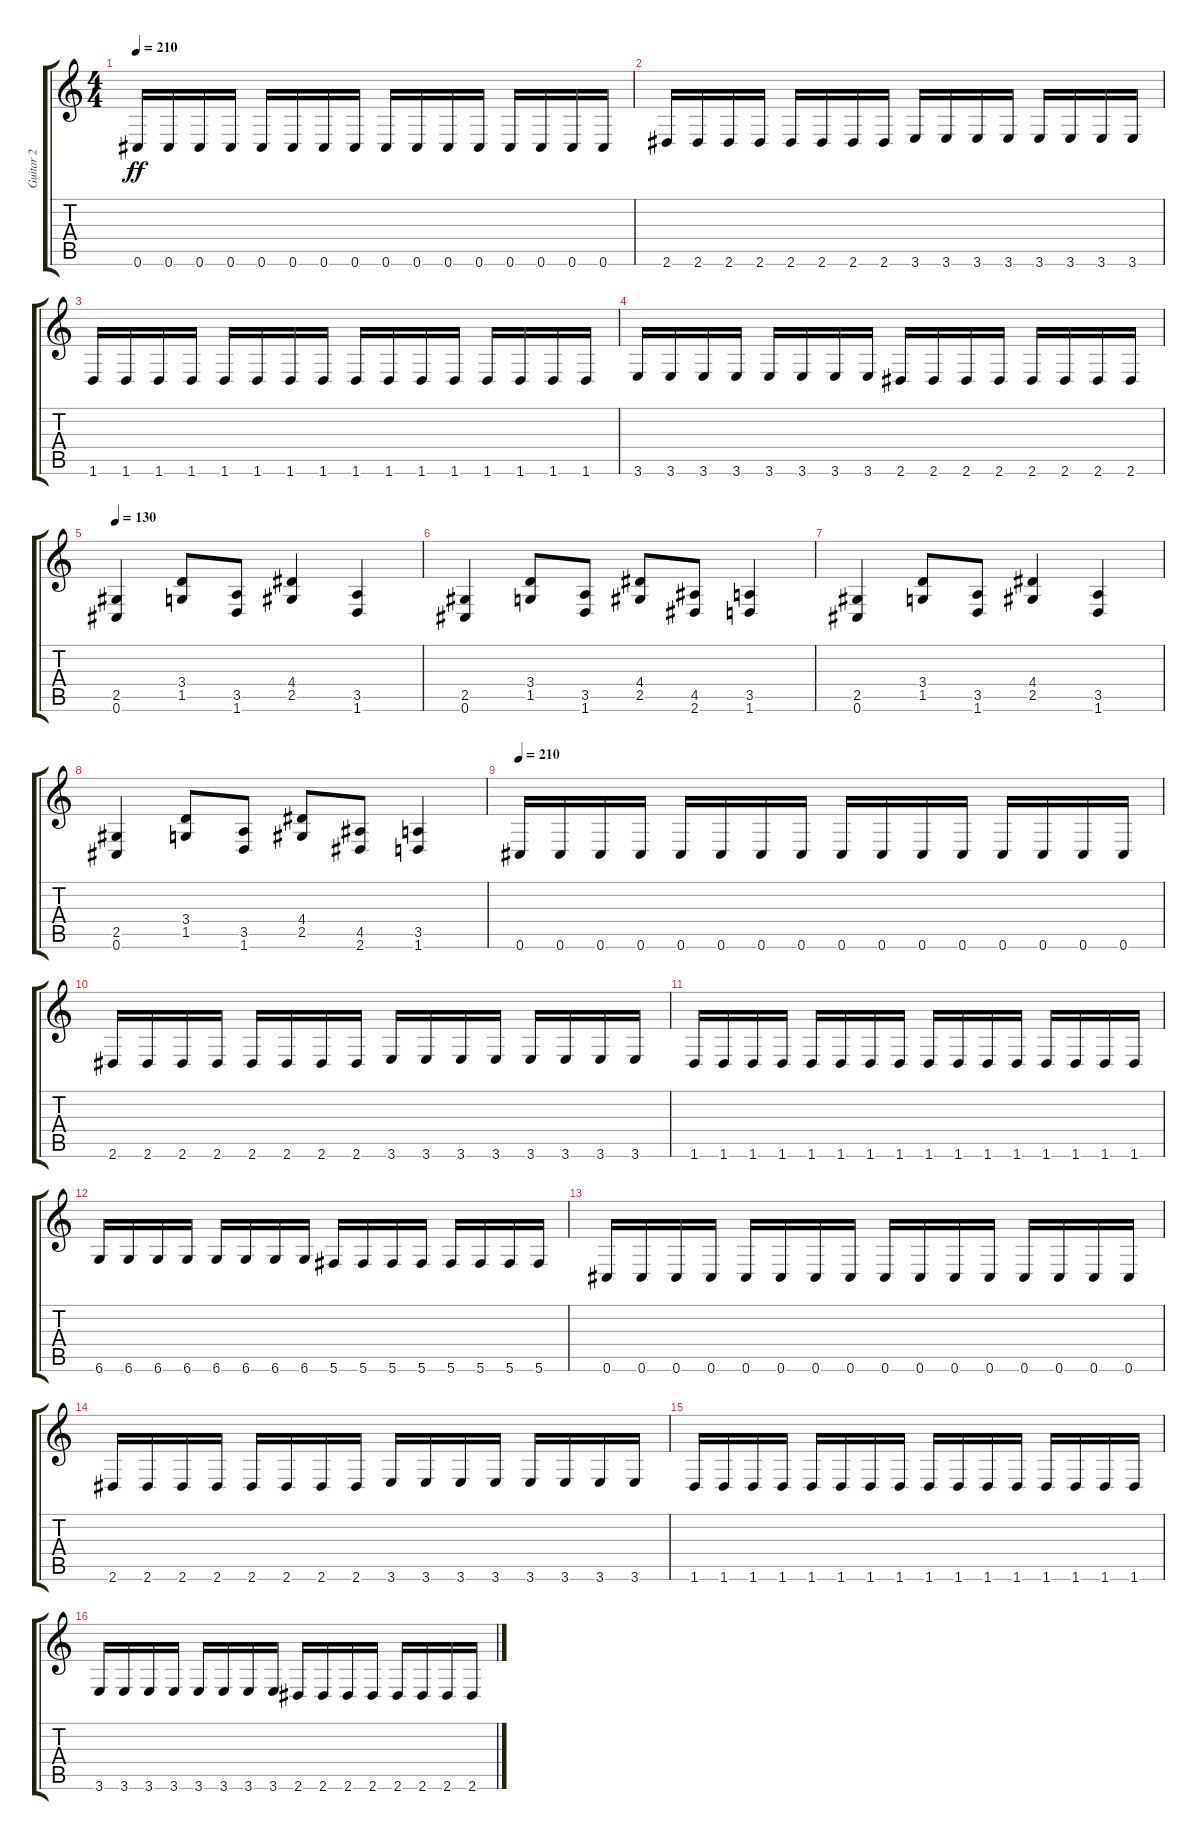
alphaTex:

\track ("Guitar 2" "Guitar 2") {instrument distortionguitar}
\staff {score tabs}
\tuning (Db4 Ab3 E3 B2 Gb2 Db2) {hide}
\ts (4 4)
\tempo 210
\clef g2
\ks c
0.6.16{dy ff} 0.6.16 0.6.16 0.6.16 0.6.16 0.6.16 0.6.16 0.6.16 0.6.16 0.6.16 0.6.16 0.6.16 0.6.16 0.6.16 0.6.16 0.6.16 |
2.6.16 2.6.16 2.6.16 2.6.16 2.6.16 2.6.16 2.6.16 2.6.16 3.6.16 3.6.16 3.6.16 3.6.16 3.6.16 3.6.16 3.6.16 3.6.16 |
1.6.16 1.6.16 1.6.16 1.6.16 1.6.16 1.6.16 1.6.16 1.6.16 1.6.16 1.6.16 1.6.16 1.6.16 1.6.16 1.6.16 1.6.16 1.6.16 |
3.6.16 3.6.16 3.6.16 3.6.16 3.6.16 3.6.16 3.6.16 3.6.16 2.6.16 2.6.16 2.6.16 2.6.16 2.6.16 2.6.16 2.6.16 2.6.16 |
\tempo 130
(2.5 0.6).4 (3.4 1.5).8 (3.5 1.6).8 (4.4 2.5).4 (3.5 1.6).4 |
(2.5 0.6).4 (3.4 1.5).8 (3.5 1.6).8 (4.4 2.5).8 (4.5 2.6).8 (3.5 1.6).4 |
(2.5 0.6).4 (3.4 1.5).8 (3.5 1.6).8 (4.4 2.5).4 (3.5 1.6).4 |
(2.5 0.6).4 (3.4 1.5).8 (3.5 1.6).8 (4.4 2.5).8 (4.5 2.6).8 (3.5 1.6).4 |
\tempo 210
0.6.16 0.6.16 0.6.16 0.6.16 0.6.16 0.6.16 0.6.16 0.6.16 0.6.16 0.6.16 0.6.16 0.6.16 0.6.16 0.6.16 0.6.16 0.6.16 |
2.6.16 2.6.16 2.6.16 2.6.16 2.6.16 2.6.16 2.6.16 2.6.16 3.6.16 3.6.16 3.6.16 3.6.16 3.6.16 3.6.16 3.6.16 3.6.16 |
1.6.16 1.6.16 1.6.16 1.6.16 1.6.16 1.6.16 1.6.16 1.6.16 1.6.16 1.6.16 1.6.16 1.6.16 1.6.16 1.6.16 1.6.16 1.6.16 |
6.6.16 6.6.16 6.6.16 6.6.16 6.6.16 6.6.16 6.6.16 6.6.16 5.6.16 5.6.16 5.6.16 5.6.16 5.6.16 5.6.16 5.6.16 5.6.16 |
0.6.16 0.6.16 0.6.16 0.6.16 0.6.16 0.6.16 0.6.16 0.6.16 0.6.16 0.6.16 0.6.16 0.6.16 0.6.16 0.6.16 0.6.16 0.6.16 |
2.6.16 2.6.16 2.6.16 2.6.16 2.6.16 2.6.16 2.6.16 2.6.16 3.6.16 3.6.16 3.6.16 3.6.16 3.6.16 3.6.16 3.6.16 3.6.16 |
1.6.16 1.6.16 1.6.16 1.6.16 1.6.16 1.6.16 1.6.16 1.6.16 1.6.16 1.6.16 1.6.16 1.6.16 1.6.16 1.6.16 1.6.16 1.6.16 |
3.6.16 3.6.16 3.6.16 3.6.16 3.6.16 3.6.16 3.6.16 3.6.16 2.6.16 2.6.16 2.6.16 2.6.16 2.6.16 2.6.16 2.6.16 2.6.16
